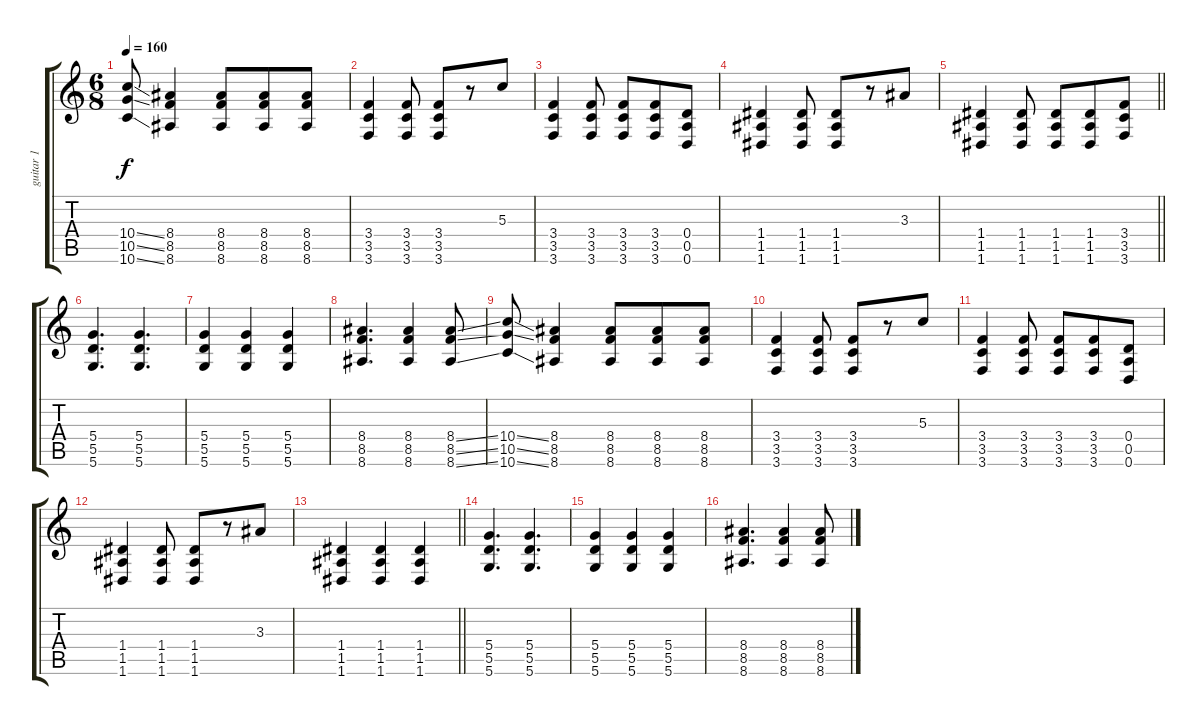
\track ("guitar 1" "guitar 1") {instrument acousticguitarsteel}
\staff {score tabs}
\tuning (E4 B3 G3 D3 A2 D2) {hide}
\ts (6 8)
\tempo 160
\clef g2
\ks c
(10.4{ss} 10.5{ss} 10.6{ss}).8{dy f} (8.4 8.5 8.6).4 (8.4 8.5 8.6).8 (8.4 8.5 8.6).8 (8.4 8.5 8.6).8 |
(3.4 3.5 3.6).4 (3.4 3.5 3.6).8 (3.4 3.5 3.6).8 r.8 5.3.8 |
(3.4 3.5 3.6).4 (3.4 3.5 3.6).8 (3.4 3.5 3.6).8 (3.4 3.5 3.6).8 (0.4 0.5 0.6).8 |
(1.4 1.5 1.6).4 (1.4 1.5 1.6).8 (1.4 1.5 1.6).8 r.8 3.3.8 |
\barLineRight lightlight
(1.4 1.5 1.6).4 (1.4 1.5 1.6).8 (1.4 1.5 1.6).8 (1.4 1.5 1.6).8 (3.4 3.5 3.6).8 |
(5.4 5.5 5.6).4{d} (5.4 5.5 5.6).4{d} |
(5.4 5.5 5.6).4 (5.4 5.5 5.6).4 (5.4 5.5 5.6).4 |
(8.4 8.5 8.6).4{d} (8.4 8.5 8.6).4 (8.4{ss} 8.5{ss} 8.6{ss}).8 |
(10.4{ss} 10.5{ss} 10.6{ss}).8 (8.4 8.5 8.6).4 (8.4 8.5 8.6).8 (8.4 8.5 8.6).8 (8.4 8.5 8.6).8 |
(3.4 3.5 3.6).4 (3.4 3.5 3.6).8 (3.4 3.5 3.6).8 r.8 5.3.8 |
(3.4 3.5 3.6).4 (3.4 3.5 3.6).8 (3.4 3.5 3.6).8 (3.4 3.5 3.6).8 (0.4 0.5 0.6).8 |
(1.4 1.5 1.6).4 (1.4 1.5 1.6).8 (1.4 1.5 1.6).8 r.8 3.3.8 |
\barLineRight lightlight
(1.4 1.5 1.6).4 (1.4 1.5 1.6).4 (1.4 1.5 1.6).4 |
(5.4 5.5 5.6).4{d} (5.4 5.5 5.6).4{d} |
(5.4 5.5 5.6).4 (5.4 5.5 5.6).4 (5.4 5.5 5.6).4 |
(8.4 8.5 8.6).4{d} (8.4 8.5 8.6).4 (8.4{ss} 8.5{ss} 8.6{ss}).8
